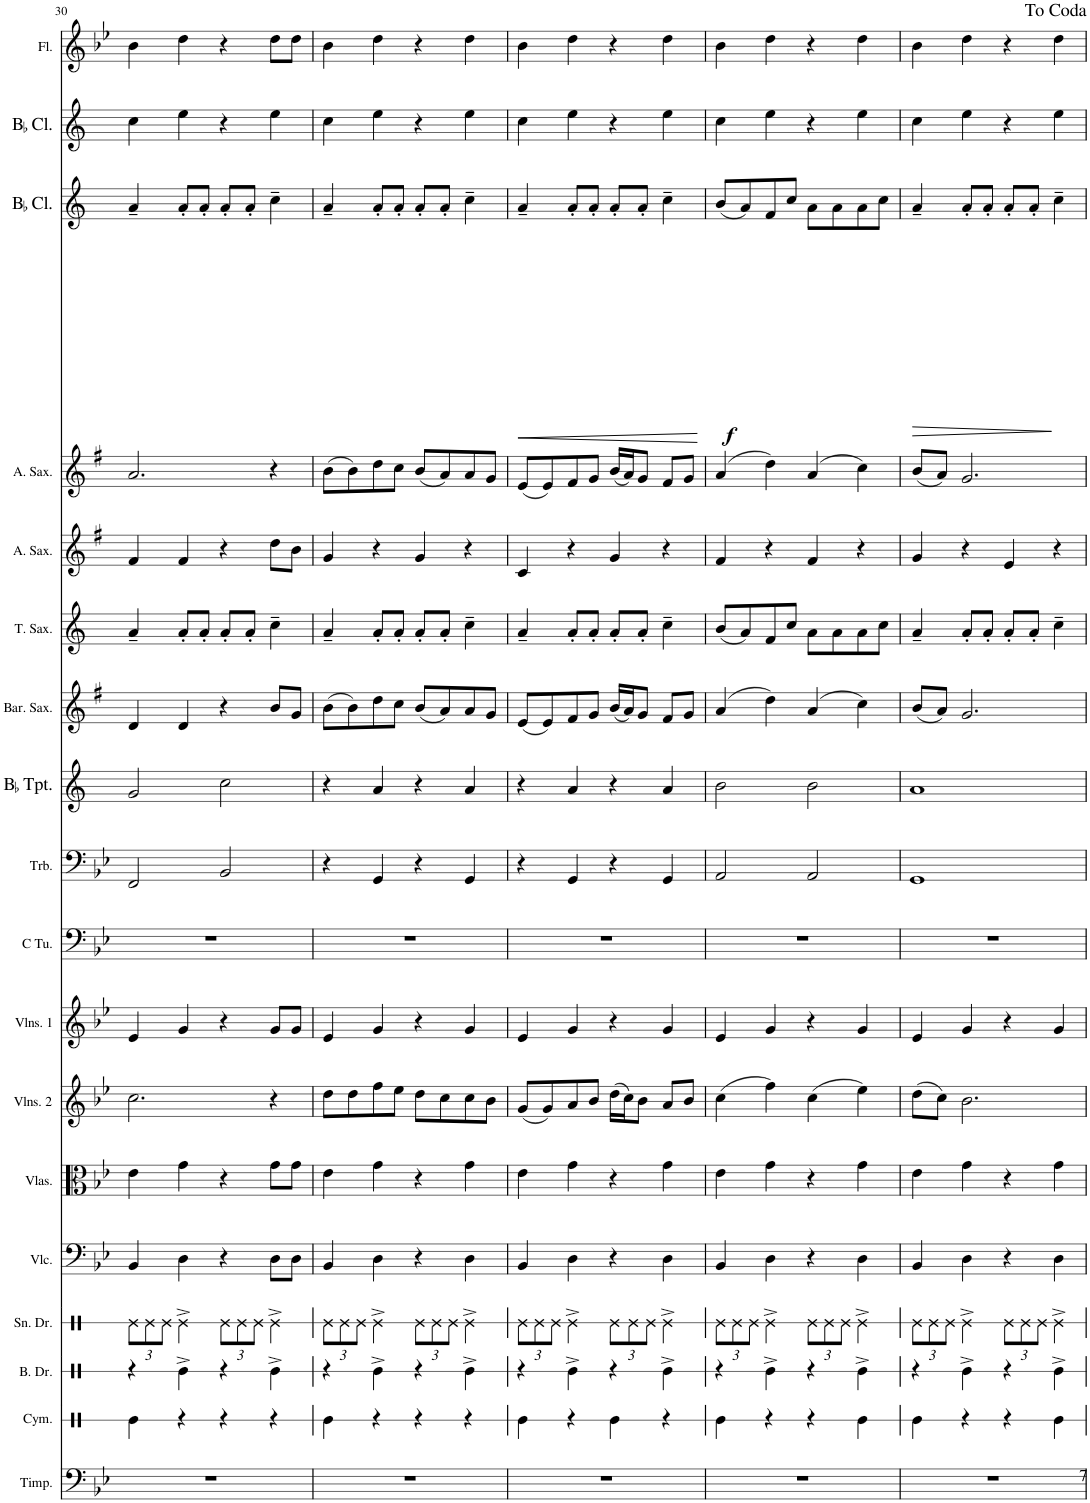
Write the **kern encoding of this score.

**kern	**kern	**kern	**kern	**kern	**kern	**kern	**kern	**kern	**kern	**kern	**kern	**kern	**kern	**kern	**kern	**dynam	**kern	**kern
*part18	*part17	*part16	*part15	*part14	*part13	*part12	*part11	*part10	*part9	*part8	*part7	*part6	*part5	*part4	*part3	*part3	*part2	*part1
*staff18	*staff17	*staff16	*staff15	*staff14	*staff13	*staff12	*staff11	*staff10	*staff9	*staff8	*staff7	*staff6	*staff5	*staff4	*staff3	*staff3	*staff2	*staff1
*I"Timpani	*I"Cymbal	*I"Bass Drum	*I"Snare Drum	*I"Violoncello	*I"Violas	*I"Violins 2	*I"Violins 1	*I"C Tuba	*I"Trombone	*I"BaccidentalFlat Trumpet	*I"Baritone Saxophone	*I"Tenor Saxophone	*I"Alto Saxophone	*I"Alto Saxophone	*I"BaccidentalFlat Clarinet	*	*I"BaccidentalFlat Clarinet	*I"Flute
*I'Timp.	*I'Cym.	*I'B. Dr.	*I'Sn. Dr.	*I'Vlc.	*I'Vlas.	*I'Vlns. 2	*I'Vlns. 1	*I'C Tu.	*I'Trb.	*I'BaccidentalFlat Tpt.	*I'Bar. Sax.	*I'T. Sax.	*I'A. Sax.	*I'A. Sax.	*I'BaccidentalFlat Cl.	*	*I'BaccidentalFlat Cl.	*I'Fl.
!!LO:PB:g=z
*clefF4	*clefX	*clefX	*clefX	*clefF4	*clefC3	*clefG2	*clefG2	*clefF4	*clefF4	*clefG2	*clefG2	*clefG2	*clefG2	*clefG2	*clefG2	*	*clefG2	*clefG2
*	*	*	*	*	*	*	*	*	*	*Trd1c2	*Trd12c21	*Trd8c14	*Trd5c9	*Trd5c9	*Trd1c2	*	*Trd1c2	*
*k[b-e-]	*k[]	*k[]	*k[]	*k[b-e-]	*k[b-e-]	*k[b-e-]	*k[b-e-]	*k[b-e-]	*k[b-e-]	*k[]	*k[f#]	*k[]	*k[f#]	*k[f#]	*k[]	*	*k[]	*k[b-e-]
*M4/4	*M4/4	*M4/4	*M4/4	*M4/4	*M4/4	*M4/4	*M4/4	*M4/4	*M4/4	*M4/4	*M4/4	*M4/4	*M4/4	*M4/4	*M4/4	*	*M4/4	*M4/4
*	*	*	*Xbrackettup	*	*	*	*	*	*	*	*	*	*	*	*	*	*	*
=30	=30	=30	=30	=30	=30	=30	=30	=30	=30	=30	=30	=30	=30	=30	=30	=30	=30	=30
1r	4Re\	4r	12Re\L	4BB-/	4e-\	2.cc\	4e-/	1r	2FF/	2g/	4d/	4a~/	4f#/	2.a/	4a~/	.	4cc\	4b-\
.	.	.	12Re\	.	.	.	.	.	.	.	.	.	.	.	.	.	.	.
.	.	.	12Re\J	.	.	.	.	.	.	.	.	.	.	.	.	.	.	.
.	4r	4Re^\	4Re^\	4D\	4g\	.	4g/	.	.	.	4d/	8a'/L	4f#/	.	8a'/L	.	4ee\	4dd\
.	.	.	.	.	.	.	.	.	.	.	.	8a'/J	.	.	8a'/J	.	.	.
.	4r	4r	12Re\L	4r	4r	.	4r	.	2BB-/	2cc\	4r	8a'/L	4r	.	8a'/L	.	4r	4r
.	.	.	12Re\	.	.	.	.	.	.	.	.	.	.	.	.	.	.	.
.	.	.	.	.	.	.	.	.	.	.	.	8a'/J	.	.	8a'/J	.	.	.
.	.	.	12Re\J	.	.	.	.	.	.	.	.	.	.	.	.	.	.	.
.	4r	4Re^\	4Re^\	8D\L	8g\L	4r	8g/L	.	.	.	8b/L	4cc~\	8dd\L	4r	4cc~\	.	4ee\	8dd\L
.	.	.	.	8D\J	8g\J	.	8g/J	.	.	.	8g/J	.	8b\J	.	.	.	.	8dd\J
=31	=31	=31	=31	=31	=31	=31	=31	=31	=31	=31	=31	=31	=31	=31	=31	=31	=31	=31
1r	4Re\	4r	12Re\L	4BB-/	4e-\	8dd\L	4e-/	1r	4r	4r	(8b\L	4a~/	4g/	(8b\L	4a~/	.	4cc\	4b-\
.	.	.	12Re\	.	.	.	.	.	.	.	.	.	.	.	.	.	.	.
.	.	.	.	.	.	8dd\	.	.	.	.	8b\)	.	.	8b\)	.	.	.	.
.	.	.	12Re\J	.	.	.	.	.	.	.	.	.	.	.	.	.	.	.
.	4r	4Re^\	4Re^\	4D\	4g\	8ff\	4g/	.	4GG/	4a/	8dd\	8a'/L	4r	8dd\	8a'/L	.	4ee\	4dd\
.	.	.	.	.	.	8ee-\J	.	.	.	.	8cc\J	8a'/J	.	8cc\J	8a'/J	.	.	.
.	4r	4r	12Re\L	4r	4r	8dd\L	4r	.	4r	4r	(8b/L	8a'/L	4g/	(8b/L	8a'/L	.	4r	4r
.	.	.	12Re\	.	.	.	.	.	.	.	.	.	.	.	.	.	.	.
.	.	.	.	.	.	8cc\	.	.	.	.	8a/)	8a'/J	.	8a/)	8a'/J	.	.	.
.	.	.	12Re\J	.	.	.	.	.	.	.	.	.	.	.	.	.	.	.
.	4r	4Re^\	4Re^\	4D\	4g\	8cc\	4g/	.	4GG/	4a/	8a/	4cc~\	4r	8a/	4cc~\	.	4ee\	4dd\
.	.	.	.	.	.	8b-\J	.	.	.	.	8g/J	.	.	8g/J	.	.	.	.
=32	=32	=32	=32	=32	=32	=32	=32	=32	=32	=32	=32	=32	=32	=32	=32	=32	=32	=32
!	!	!	!	!	!	!	!	!	!	!	!	!	!	!	!	!LO:HP:b	!	!
1r	4Re\	4r	12Re\L	4BB-/	4e-\	(8g/L	4e-/	1r	4r	4r	(8e/L	4a~/	4c/	(8e/L	4a~/	<	4cc\	4b-\
.	.	.	12Re\	.	.	.	.	.	.	.	.	.	.	.	.	.	.	.
.	.	.	.	.	.	8g/)	.	.	.	.	8e/)	.	.	8e/)	.	.	.	.
.	.	.	12Re\J	.	.	.	.	.	.	.	.	.	.	.	.	.	.	.
.	4r	4Re^\	4Re^\	4D\	4g\	8a/	4g/	.	4GG/	4a/	8f#/	8a'/L	4r	8f#/	8a'/L	.	4ee\	4dd\
.	.	.	.	.	.	8b-/J	.	.	.	.	8g/J	8a'/J	.	8g/J	8a'/J	.	.	.
.	4Re\	4r	12Re\L	4r	4r	(16dd\LL	4r	.	4r	4r	(16b/LL	8a'/L	4g/	(16b/LL	8a'/L	.	4r	4r
.	.	.	.	.	.	16cc\J)	.	.	.	.	16a/J)	.	.	16a/J)	.	.	.	.
.	.	.	12Re\	.	.	.	.	.	.	.	.	.	.	.	.	.	.	.
.	.	.	.	.	.	8b-\J	.	.	.	.	8g/J	8a'/J	.	8g/J	8a'/J	.	.	.
.	.	.	12Re\J	.	.	.	.	.	.	.	.	.	.	.	.	.	.	.
.	4r	4Re^\	4Re^\	4D\	4g\	8a/L	4g/	.	4GG/	4a/	8f#/L	4cc~\	4r	8f#/L	4cc~\	.	4ee\	4dd\
.	.	.	.	.	.	8b-/J	.	.	.	.	8g/J	.	.	8g/J	.	.	.	.
.	.	.	.	.	.	.	.	.	.	.	.	.	.	.	.	[	.	.
=33	=33	=33	=33	=33	=33	=33	=33	=33	=33	=33	=33	=33	=33	=33	=33	=33	=33	=33
!	!	!	!	!	!	!	!	!	!	!	!	!	!	!	!	!LO:DY:b	!	!
1r	4Re\	4r	12Re\L	4BB-/	4e-\	(4cc\	4e-/	1r	2AA/	2b\	(4a/	(8b/L	4f#/	(4a/	(8b/L	f	4cc\	4b-\
.	.	.	12Re\	.	.	.	.	.	.	.	.	.	.	.	.	.	.	.
.	.	.	.	.	.	.	.	.	.	.	.	8a/)	.	.	8a/)	.	.	.
.	.	.	12Re\J	.	.	.	.	.	.	.	.	.	.	.	.	.	.	.
.	4r	4Re^\	4Re^\	4D\	4g\	4ff\)	4g/	.	.	.	4dd\)	8f/	4r	4dd\)	8f/	.	4ee\	4dd\
.	.	.	.	.	.	.	.	.	.	.	.	8cc/J	.	.	8cc/J	.	.	.
.	4r	4r	12Re\L	4r	4r	(4cc\	4r	.	2AA/	2b\	(4a/	8a\L	4f#/	(4a/	8a\L	.	4r	4r
.	.	.	12Re\	.	.	.	.	.	.	.	.	.	.	.	.	.	.	.
.	.	.	.	.	.	.	.	.	.	.	.	8a\	.	.	8a\	.	.	.
.	.	.	12Re\J	.	.	.	.	.	.	.	.	.	.	.	.	.	.	.
.	4Re\	4Re^\	4Re^\	4D\	4g\	4ee-\)	4g/	.	.	.	4cc\)	8a\	4r	4cc\)	8a\	.	4ee\	4dd\
.	.	.	.	.	.	.	.	.	.	.	.	8cc\J	.	.	8cc\J	.	.	.
=34	=34	=34	=34	=34	=34	=34	=34	=34	=34	=34	=34	=34	=34	=34	=34	=34	=34	=34
!	!	!	!	!	!	!	!	!	!	!	!	!	!	!	!	!LO:HP:b	!	!
1r	4Re\	4r	12Re\L	4BB-/	4e-\	(8dd\L	4e-/	1r	1GG	1a	(8b/L	4a~/	4g/	(8b/L	4a~/	>	4cc\	4b-\
.	.	.	12Re\	.	.	.	.	.	.	.	.	.	.	.	.	.	.	.
.	.	.	.	.	.	8cc\J)	.	.	.	.	8a/J)	.	.	8a/J)	.	.	.	.
.	.	.	12Re\J	.	.	.	.	.	.	.	.	.	.	.	.	.	.	.
.	4r	4Re^\	4Re^\	4D\	4g\	2.b-\	4g/	.	.	.	2.g/	8a'/L	4r	2.g/	8a'/L	.	4ee\	4dd\
.	.	.	.	.	.	.	.	.	.	.	.	8a'/J	.	.	8a'/J	.	.	.
.	4r	4r	12Re\L	4r	4r	.	4r	.	.	.	.	8a'/L	4e/	.	8a'/L	.	4r	4r
.	.	.	12Re\	.	.	.	.	.	.	.	.	.	.	.	.	.	.	.
.	.	.	.	.	.	.	.	.	.	.	.	8a'/J	.	.	8a'/J	.	.	.
.	.	.	12Re\J	.	.	.	.	.	.	.	.	.	.	.	.	.	.	.
.	4Re\	4Re^\	4Re^\	4D\	4g\	.	4g/	.	.	.	.	4cc~\	4r	.	4cc~\	.	4ee\	4dd\
.	.	.	.	.	.	.	.	.	.	.	.	.	.	.	.	]	.	.
=	=	=	=	=	=	=	=	=	=	=	=	=	=	=	=	=	=	=
*-	*-	*-	*-	*-	*-	*-	*-	*-	*-	*-	*-	*-	*-	*-	*-	*-	*-	*-
